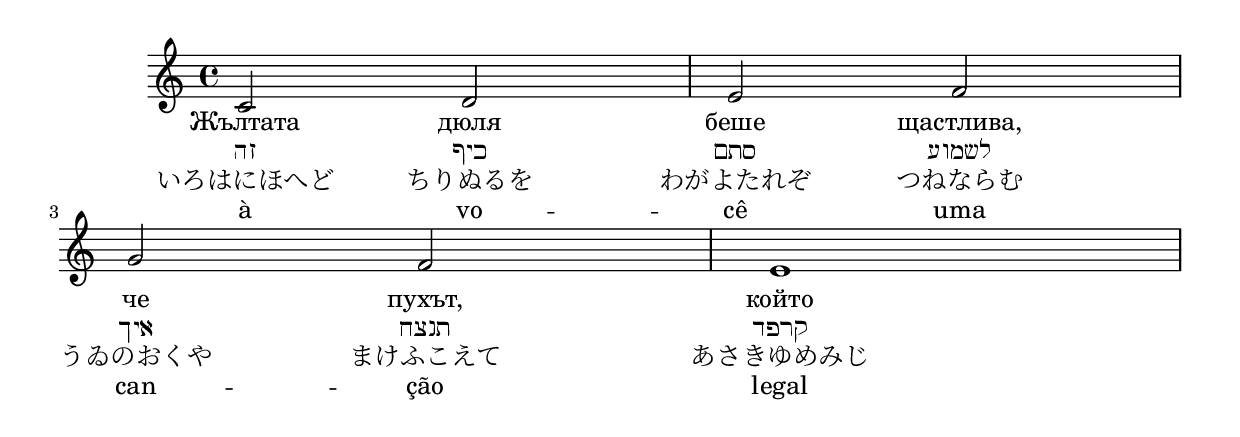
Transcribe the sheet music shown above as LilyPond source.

%% DO NOT EDIT this file manually; it is automatically
%% generated from LSR http://lsr.dsi.unimi.it
%% Make any changes in LSR itself, or in Documentation/snippets/new/ ,
%% and then run scripts/auxiliar/makelsr.py
%%
%% This file is in the public domain.
\version "2.16.0"

\header {
  lsrtags = "text"

  texidoc = "
Various scripts may be used for texts (like titles and lyrics) by
entering them in UTF-8 encoding, and using a Pango based backend.
Depending on the fonts installed, this fragment will render Bulgarian
(Cyrillic), Hebrew, Japanese and Portuguese.

"
  doctitle = "UTF-8"
} % begin verbatim

% end verbatim - this comment is a hack to prevent texinfo.tex
% from choking on non-European UTF-8 subsets

%% Edit this file using a Unicode aware editor, such as GVIM, GEDIT, Emacs

%{

You may have to install additional fonts.

Red Hat Fedora

    taipeifonts fonts-xorg-truetype ttfonts-ja fonts-arabic \
   ttfonts-zh_CN fonts-ja fonts-hebrew

Debian GNU/Linux

   apt-get install emacs-intl-fonts xfonts-intl-.* \
  ttf-kochi-gothic ttf-kochi-mincho \
  xfonts-bolkhov-75dpi xfonts-cronyx-100dpi xfonts-cronyx-75dpi
%}

% Cyrillic font
bulgarian = \lyricmode {
  Жълтата дюля беше щастлива, че пухът, който цъфна, замръзна като гьон.
}

hebrew = \lyricmode {
  זה כיף סתם לשמוע איך תנצח קרפד עץ טוב בגן.
}

japanese = \lyricmode {
  いろはにほへど ちりぬるを
  わがよたれぞ  つねならむ
  うゐのおくや  まけふこえて
  あさきゆめみじ ゑひもせず
}

% "a legal song to you"
portuguese = \lyricmode {
  à vo -- cê uma can -- ção legal
}

\relative c' {
  c2 d
  e2 f
  g2 f
  e1
}
\addlyrics { \bulgarian }
\addlyrics { \hebrew }
\addlyrics { \japanese }
\addlyrics { \portuguese }
